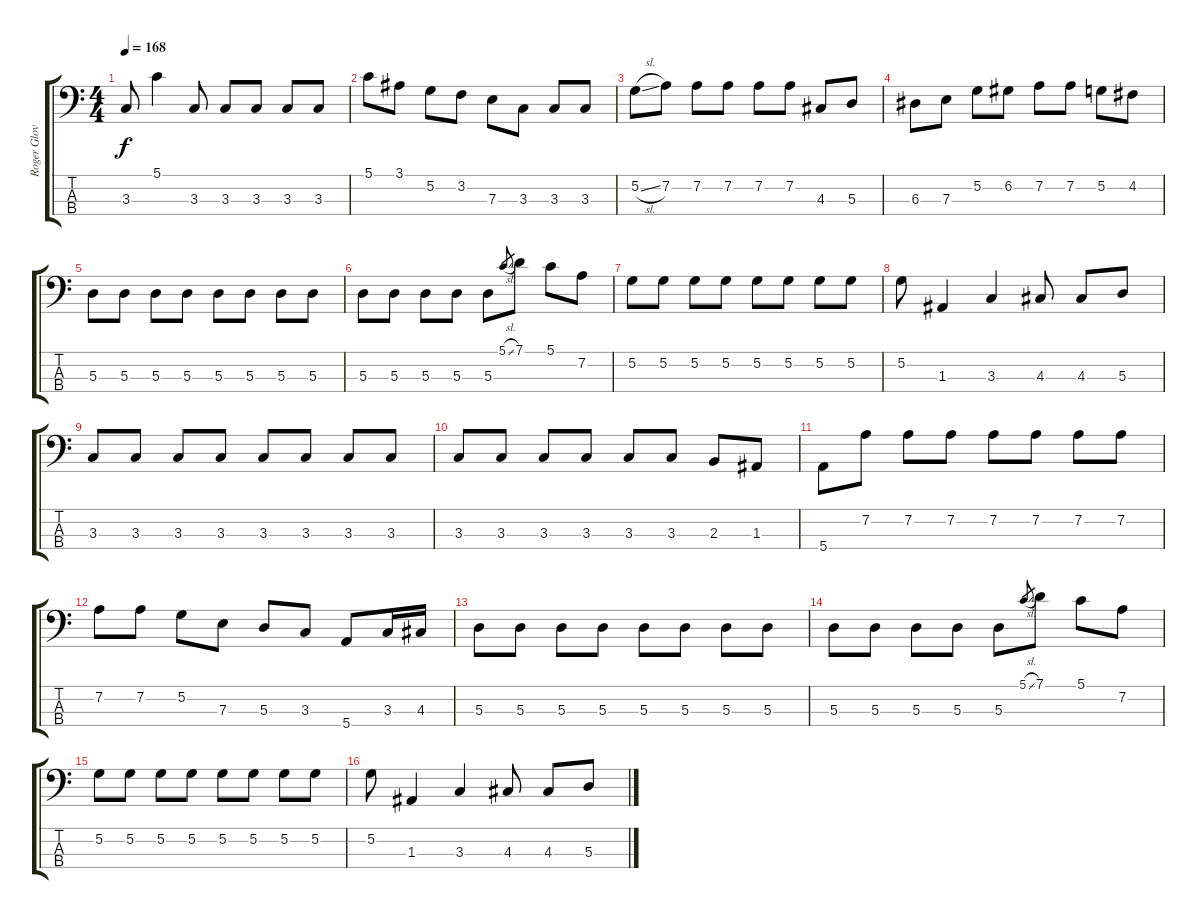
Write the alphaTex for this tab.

\track ("Roger Glover" "Roger Glov") {instrument electricbassfinger}
\staff {score tabs}
\tuning (G2 D2 A1 E1) {hide}
\ts (4 4)
\tempo 168
\clef f4
\ks c
3.3.8{dy f} 5.1.4 3.3.8 3.3.8 3.3.8 3.3.8 3.3.8 |
5.1.8 3.1.8 5.2.8 3.2.8 7.3.8 3.3.8 3.3.8 3.3.8 |
5.2{sl}.8 7.2.8 7.2.8 7.2.8 7.2.8 7.2.8 4.3.8 5.3.8 |
6.3.8 7.3.8 5.2.8 6.2.8 7.2.8 7.2.8 5.2.8 4.2.8 |
5.3.8 5.3.8 5.3.8 5.3.8 5.3.8 5.3.8 5.3.8 5.3.8 |
5.3.8 5.3.8 5.3.8 5.3.8 5.3.8 5.1{sl}.8{gr} 7.1.8 5.1.8 7.2.8 |
5.2.8 5.2.8 5.2.8 5.2.8 5.2.8 5.2.8 5.2.8 5.2.8 |
5.2.8 1.3.4 3.3.4 4.3.8 4.3.8 5.3.8 |
3.3.8 3.3.8 3.3.8 3.3.8 3.3.8 3.3.8 3.3.8 3.3.8 |
3.3.8 3.3.8 3.3.8 3.3.8 3.3.8 3.3.8 2.3.8 1.3.8 |
5.4.8 7.2.8 7.2.8 7.2.8 7.2.8 7.2.8 7.2.8 7.2.8 |
7.2.8 7.2.8 5.2.8 7.3.8 5.3.8 3.3.8 5.4.8 3.3.16 4.3.16 |
5.3.8 5.3.8 5.3.8 5.3.8 5.3.8 5.3.8 5.3.8 5.3.8 |
5.3.8 5.3.8 5.3.8 5.3.8 5.3.8 5.1{sl}.8{gr} 7.1.8 5.1.8 7.2.8 |
5.2.8 5.2.8 5.2.8 5.2.8 5.2.8 5.2.8 5.2.8 5.2.8 |
5.2.8 1.3.4 3.3.4 4.3.8 4.3.8 5.3.8
